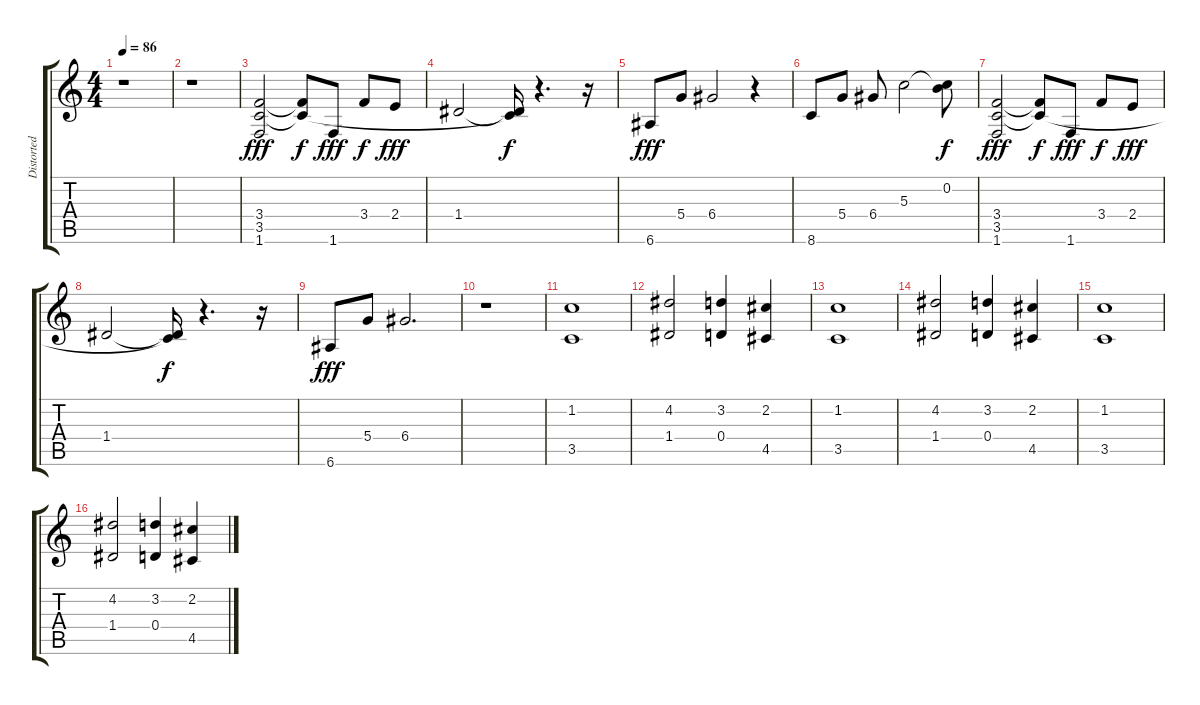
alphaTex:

\track ("Distorted guitar" "Distorted ") {instrument electricguitarclean}
\staff {score tabs}
\tuning (E4 B3 G3 D3 A2 E2) {hide}
\ts (4 4)
\tempo 86
\clef g2
\ks c
r.1{dy fff} |
r.1 |
(3.4 3.5 1.6).2 (3.4{t} 3.5{t}).8{dy f} 1.6.8{dy fff} 3.4.8{dy f} 2.4.8{dy fff} |
1.4.2 (1.4{t} 3.5{t}).16{dy f} r.4{d} r.16 |
6.6.8{dy fff} 5.4.8 6.4.2 r.4 |
8.6.8 5.4.8 6.4.8 5.3.2 (0.2 5.3{t}).8{dy f} |
(3.4 3.5 1.6).2{dy fff} (3.4{t} 3.5{t}).8{dy f} 1.6.8{dy fff} 3.4.8{dy f} 2.4.8{dy fff} |
1.4.2 (1.4{t} 3.5{t}).16{dy f} r.4{d} r.16 |
6.6.8{dy fff} 5.4.8 6.4.2{d} |
r.1 |
(1.2 3.5).1 |
(4.2 1.4).2 (3.2 0.4).4 (2.2 4.5).4 |
(1.2 3.5).1 |
(4.2 1.4).2 (3.2 0.4).4 (2.2 4.5).4 |
(1.2 3.5).1 |
(4.2 1.4).2 (3.2 0.4).4 (2.2 4.5).4
